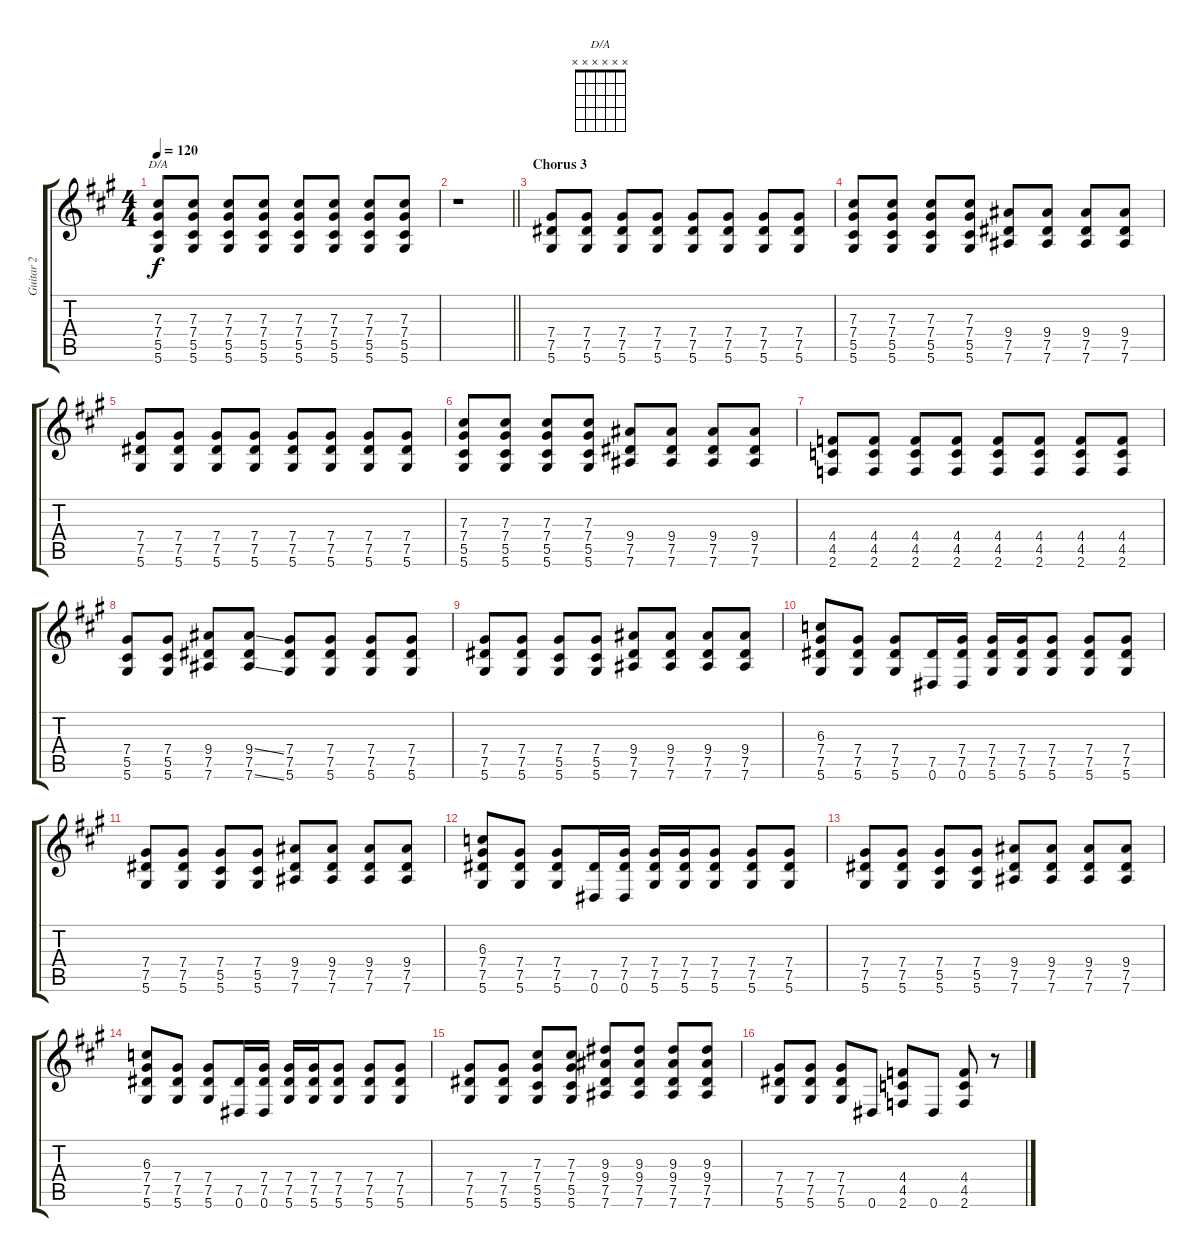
\track ("Guitar 2" "Guitar 2") {instrument distortionguitar}
\staff {score tabs}
\tuning (Eb4 Bb3 Gb3 Db3 Ab2 Eb2) {hide}
\chord ("D/A" x x x x x x)
\ts (4 4)
\tempo 120
\clef g2
\ks a
(7.3 7.4 5.5 5.6).8{ch "D/A" dy f} (7.3 7.4 5.5 5.6).8 (7.3 7.4 5.5 5.6).8 (7.3 7.4 5.5 5.6).8 (7.3 7.4 5.5 5.6).8 (7.3 7.4 5.5 5.6).8 (7.3 7.4 5.5 5.6).8 (7.3 7.4 5.5 5.6).8 |
\barLineRight lightlight
r.1 |
\section ("" "Chorus 3")
(7.4 7.5 5.6).8 (7.4 7.5 5.6).8 (7.4 7.5 5.6).8 (7.4 7.5 5.6).8 (7.4 7.5 5.6).8 (7.4 7.5 5.6).8 (7.4 7.5 5.6).8 (7.4 7.5 5.6).8 |
(7.3 7.4 5.5 5.6).8 (7.3 7.4 5.5 5.6).8 (7.3 7.4 5.5 5.6).8 (7.3 7.4 5.5 5.6).8 (9.4 7.5 7.6).8 (9.4 7.5 7.6).8 (9.4 7.5 7.6).8 (9.4 7.5 7.6).8 |
(7.4 7.5 5.6).8 (7.4 7.5 5.6).8 (7.4 7.5 5.6).8 (7.4 7.5 5.6).8 (7.4 7.5 5.6).8 (7.4 7.5 5.6).8 (7.4 7.5 5.6).8 (7.4 7.5 5.6).8 |
(7.3 7.4 5.5 5.6).8 (7.3 7.4 5.5 5.6).8 (7.3 7.4 5.5 5.6).8 (7.3 7.4 5.5 5.6).8 (9.4 7.5 7.6).8 (9.4 7.5 7.6).8 (9.4 7.5 7.6).8 (9.4 7.5 7.6).8 |
(4.4 4.5 2.6).8 (4.4 4.5 2.6).8 (4.4 4.5 2.6).8 (4.4 4.5 2.6).8 (4.4 4.5 2.6).8 (4.4 4.5 2.6).8 (4.4 4.5 2.6).8 (4.4 4.5 2.6).8 |
(7.4 5.5 5.6).8 (7.4 5.5 5.6).8 (9.4 7.5 7.6).8 (9.4{ss} 7.5 7.6{ss}).8 (7.4 7.5 5.6).8 (7.4 7.5 5.6).8 (7.4 7.5 5.6).8 (7.4 7.5 5.6).8 |
(7.4 7.5 5.6).8 (7.4 7.5 5.6).8 (7.4 5.5 5.6).8 (7.4 5.5 5.6).8 (9.4 7.5 7.6).8 (9.4 7.5 7.6).8 (9.4 7.5 7.6).8 (9.4 7.5 7.6).8 |
(6.3 7.4 7.5 5.6).8 (7.4 7.5 5.6).8 (7.4 7.5 5.6).8 (7.5 0.6).16 (7.4 7.5 0.6).16 (7.4 7.5 5.6).16 (7.4 7.5 5.6).16 (7.4 7.5 5.6).8 (7.4 7.5 5.6).8 (7.4 7.5 5.6).8 |
(7.4 7.5 5.6).8 (7.4 7.5 5.6).8 (7.4 5.5 5.6).8 (7.4 5.5 5.6).8 (9.4 7.5 7.6).8 (9.4 7.5 7.6).8 (9.4 7.5 7.6).8 (9.4 7.5 7.6).8 |
(6.3 7.4 7.5 5.6).8 (7.4 7.5 5.6).8 (7.4 7.5 5.6).8 (7.5 0.6).16 (7.4 7.5 0.6).16 (7.4 7.5 5.6).16 (7.4 7.5 5.6).16 (7.4 7.5 5.6).8 (7.4 7.5 5.6).8 (7.4 7.5 5.6).8 |
(7.4 7.5 5.6).8 (7.4 7.5 5.6).8 (7.4 5.5 5.6).8 (7.4 5.5 5.6).8 (9.4 7.5 7.6).8 (9.4 7.5 7.6).8 (9.4 7.5 7.6).8 (9.4 7.5 7.6).8 |
(6.3 7.4 7.5 5.6).8 (7.4 7.5 5.6).8 (7.4 7.5 5.6).8 (7.5 0.6).16 (7.4 7.5 0.6).16 (7.4 7.5 5.6).16 (7.4 7.5 5.6).16 (7.4 7.5 5.6).8 (7.4 7.5 5.6).8 (7.4 7.5 5.6).8 |
(7.4 7.5 5.6).8 (7.4 7.5 5.6).8 (7.3 7.4 5.5 5.6).8 (7.3 7.4 5.5 5.6).8 (9.3 9.4 7.5 7.6).8 (9.3 9.4 7.5 7.6).8 (9.3 9.4 7.5 7.6).8 (9.3 9.4 7.5 7.6).8 |
(7.4 7.5 5.6).8 (7.4 7.5 5.6).8 (7.4 7.5 5.6).8 0.6.8 (4.4 4.5 2.6).8 0.6.8 (4.4 4.5 2.6).8 r.8
